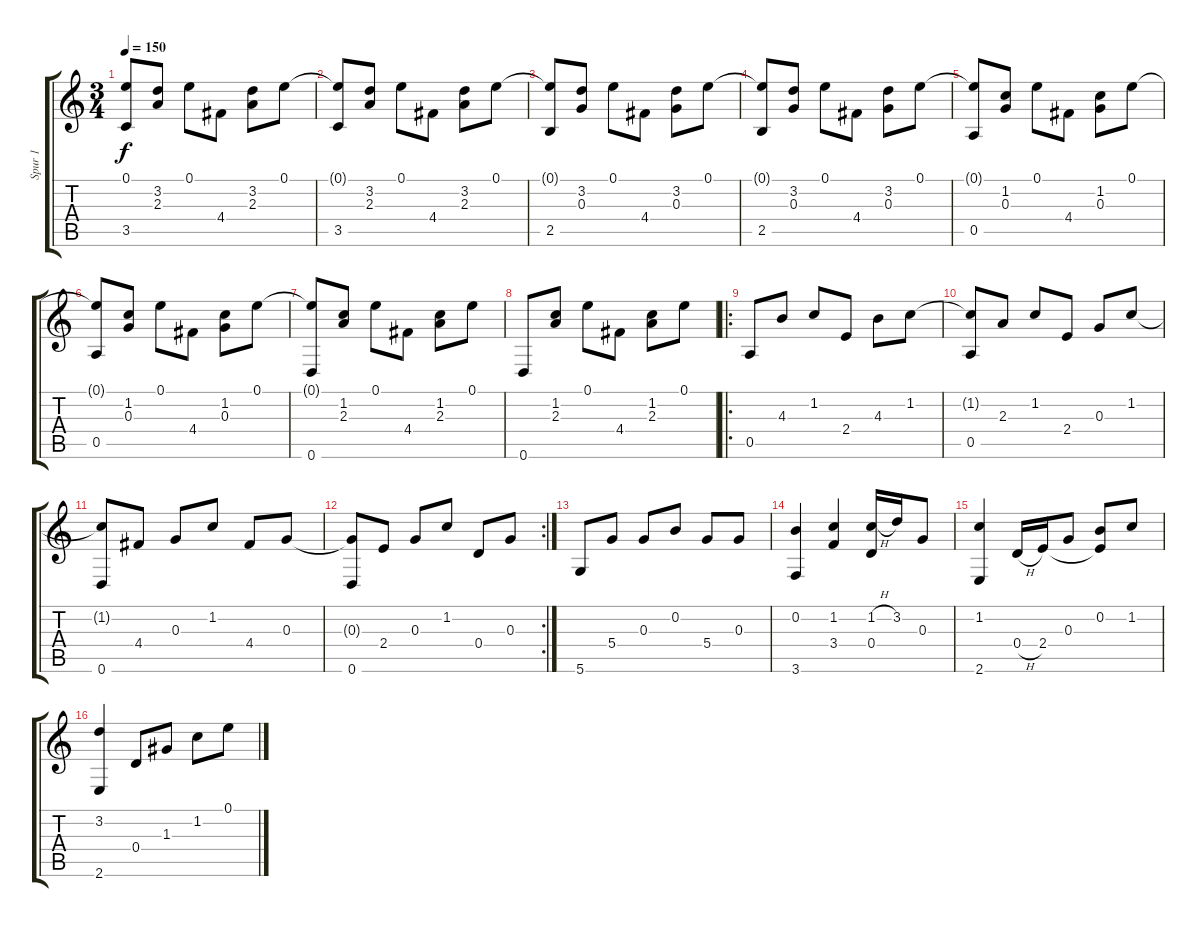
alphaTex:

\track ("Spur 1" "Spur 1") {instrument acousticguitarnylon}
\staff {score tabs}
\tuning (E4 B3 G3 D3 A2 D2) {hide}
\ts (3 4)
\tempo 150
\clef g2
\ks c
(0.1{t} 3.5).8{dy f} (3.2 2.3).8 0.1.8 4.4.8 (3.2 2.3).8 0.1.8 |
(0.1{t} 3.5).8 (3.2 2.3).8 0.1.8 4.4.8 (3.2 2.3).8 0.1.8 |
(0.1{t} 2.5).8 (3.2 0.3).8 0.1.8 4.4.8 (3.2 0.3).8 0.1.8 |
(0.1{t} 2.5).8 (3.2 0.3).8 0.1.8 4.4.8 (3.2 0.3).8 0.1.8 |
(0.1{t} 0.5).8 (1.2 0.3).8 0.1.8 4.4.8 (1.2 0.3).8 0.1.8 |
(0.1{t} 0.5).8 (1.2 0.3).8 0.1.8 4.4.8 (1.2 0.3).8 0.1.8 |
(0.1{t} 0.6).8 (1.2 2.3).8 0.1.8 4.4.8 (1.2 2.3).8 0.1.8 |
0.6.8 (1.2 2.3).8 0.1.8 4.4.8 (1.2 2.3).8 0.1.8 |
\ro
0.5.8 4.3.8 1.2.8 2.4.8 4.3.8 1.2.8 |
(1.2{t} 0.5).8 2.3.8 1.2.8 2.4.8 0.3.8 1.2.8 |
(1.2{t} 0.6).8 4.4.8 0.3.8 1.2.8 4.4.8 0.3.8 |
\rc 2
(0.3{t} 0.6).8 2.4.8 0.3.8 1.2.8 0.4.8 0.3.8 |
5.6.8 5.4.8 0.3.8 0.2.8 5.4.8 0.3.8 |
(0.2 3.6).4 (1.2 3.4).4 (1.2{h} 0.4).16 3.2.16 0.3.8 |
(1.2 2.6).4 0.4{h}.16 2.4.16 0.3.8 (0.2 2.4{t}).8 1.2.8 |
(3.2 2.6).4 0.4.8 1.3.8 1.2.8 0.1.8
